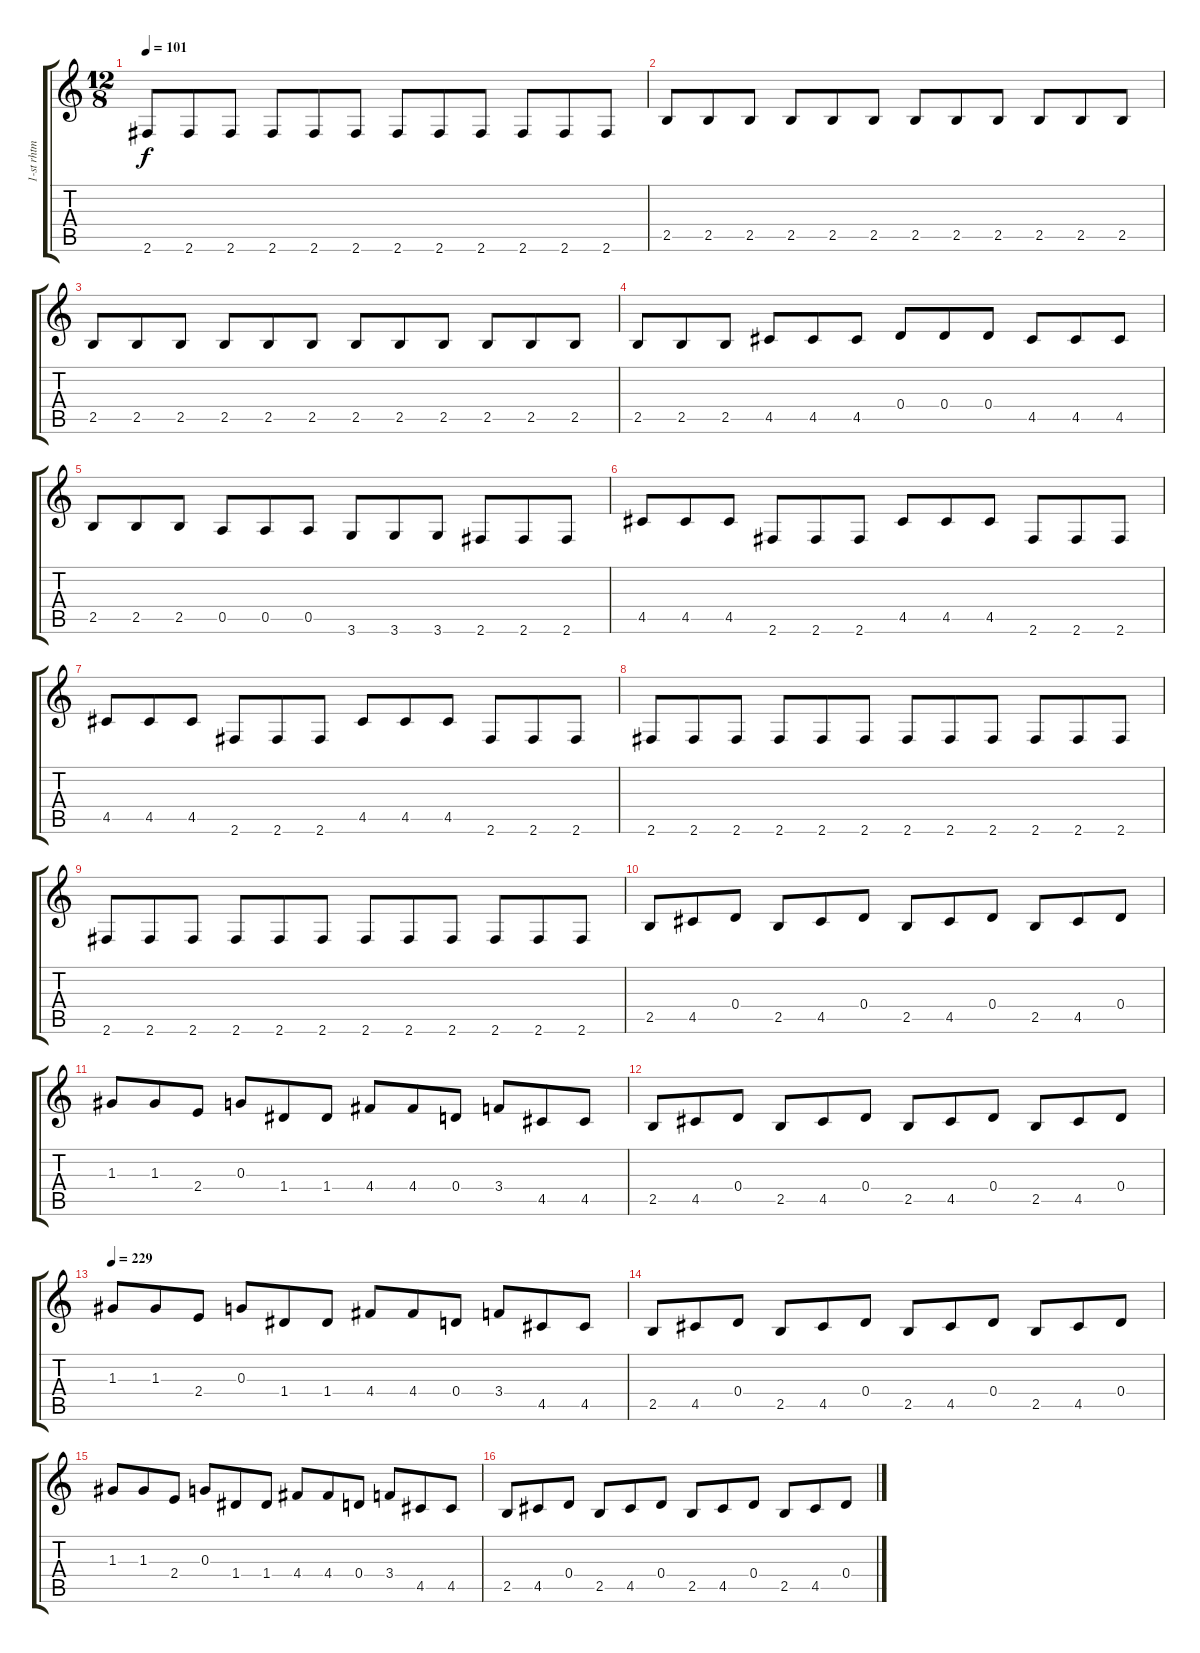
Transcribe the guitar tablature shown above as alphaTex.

\track ("1-st rhtm gtr" "1-st rhtm ") {instrument distortionguitar}
\staff {score tabs}
\tuning (E4 B3 G3 D3 A2 E2) {hide}
\ts (12 8)
\tempo 101
\clef g2
\ks c
2.6.8{dy f} 2.6.8 2.6.8 2.6.8 2.6.8 2.6.8 2.6.8 2.6.8 2.6.8 2.6.8 2.6.8 2.6.8 |
2.5.8 2.5.8 2.5.8 2.5.8 2.5.8 2.5.8 2.5.8 2.5.8 2.5.8 2.5.8 2.5.8 2.5.8 |
2.5.8 2.5.8 2.5.8 2.5.8 2.5.8 2.5.8 2.5.8 2.5.8 2.5.8 2.5.8 2.5.8 2.5.8 |
2.5.8 2.5.8 2.5.8 4.5.8 4.5.8 4.5.8 0.4.8 0.4.8 0.4.8 4.5.8 4.5.8 4.5.8 |
2.5.8 2.5.8 2.5.8 0.5.8 0.5.8 0.5.8 3.6.8 3.6.8 3.6.8 2.6.8 2.6.8 2.6.8 |
4.5.8 4.5.8 4.5.8 2.6.8 2.6.8 2.6.8 4.5.8 4.5.8 4.5.8 2.6.8 2.6.8 2.6.8 |
4.5.8 4.5.8 4.5.8 2.6.8 2.6.8 2.6.8 4.5.8 4.5.8 4.5.8 2.6.8 2.6.8 2.6.8 |
2.6.8 2.6.8 2.6.8 2.6.8 2.6.8 2.6.8 2.6.8 2.6.8 2.6.8 2.6.8 2.6.8 2.6.8 |
2.6.8 2.6.8 2.6.8 2.6.8 2.6.8 2.6.8 2.6.8 2.6.8 2.6.8 2.6.8 2.6.8 2.6.8 |
2.5.8 4.5.8 0.4.8 2.5.8 4.5.8 0.4.8 2.5.8 4.5.8 0.4.8 2.5.8 4.5.8 0.4.8 |
1.3.8 1.3.8 2.4.8 0.3.8 1.4.8 1.4.8 4.4.8 4.4.8 0.4.8 3.4.8 4.5.8 4.5.8 |
2.5.8 4.5.8 0.4.8 2.5.8 4.5.8 0.4.8 2.5.8 4.5.8 0.4.8 2.5.8 4.5.8 0.4.8 |
\tempo 229
1.3.8 1.3.8 2.4.8 0.3.8 1.4.8 1.4.8 4.4.8 4.4.8 0.4.8 3.4.8 4.5.8 4.5.8 |
2.5.8 4.5.8 0.4.8 2.5.8 4.5.8 0.4.8 2.5.8 4.5.8 0.4.8 2.5.8 4.5.8 0.4.8 |
1.3.8 1.3.8 2.4.8 0.3.8 1.4.8 1.4.8 4.4.8 4.4.8 0.4.8 3.4.8 4.5.8 4.5.8 |
2.5.8 4.5.8 0.4.8 2.5.8 4.5.8 0.4.8 2.5.8 4.5.8 0.4.8 2.5.8 4.5.8 0.4.8
